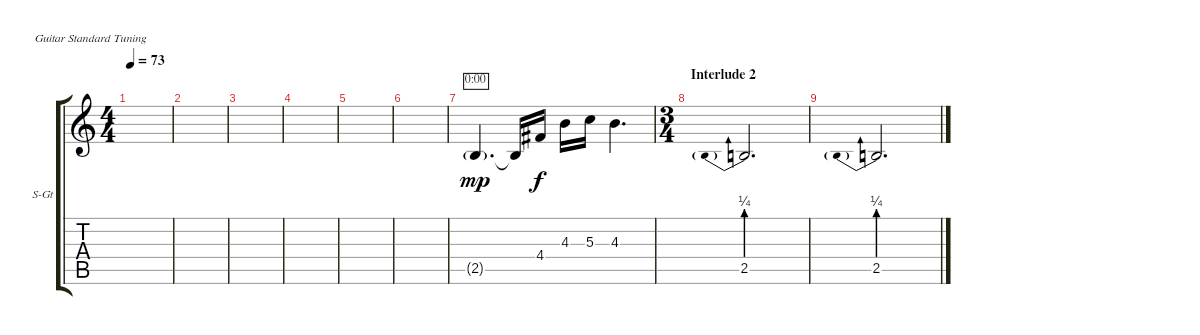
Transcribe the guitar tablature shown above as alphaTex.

\defaultSystemsLayout 4
\bracketExtendMode groupsimilarinstruments
\firstSystemTrackNameOrientation horizontal
\otherSystemsTrackNameOrientation horizontal
\track ("Steel Guitar" "S-Gt") {instrument acousticguitarsteel}
\staff {score tabs}
\tuning (E4 B3 G3 D3 A2 E2)
\ts (4 4)
\tempo 73
\clef g2
\ks c
|
|
|
|
|
|
2.5{g}.4{d dy mp timer} 2.5{t}.16 4.4.16{dy f} 4.3.16 5.3.16 4.3.4{d} |
\ts (3 4)
\section ("" "Interlude 2")
2.5{be (prebend 0 1 60 1)}.2{d} |
2.5{be (prebend 0 1 60 1)}.2{d}
